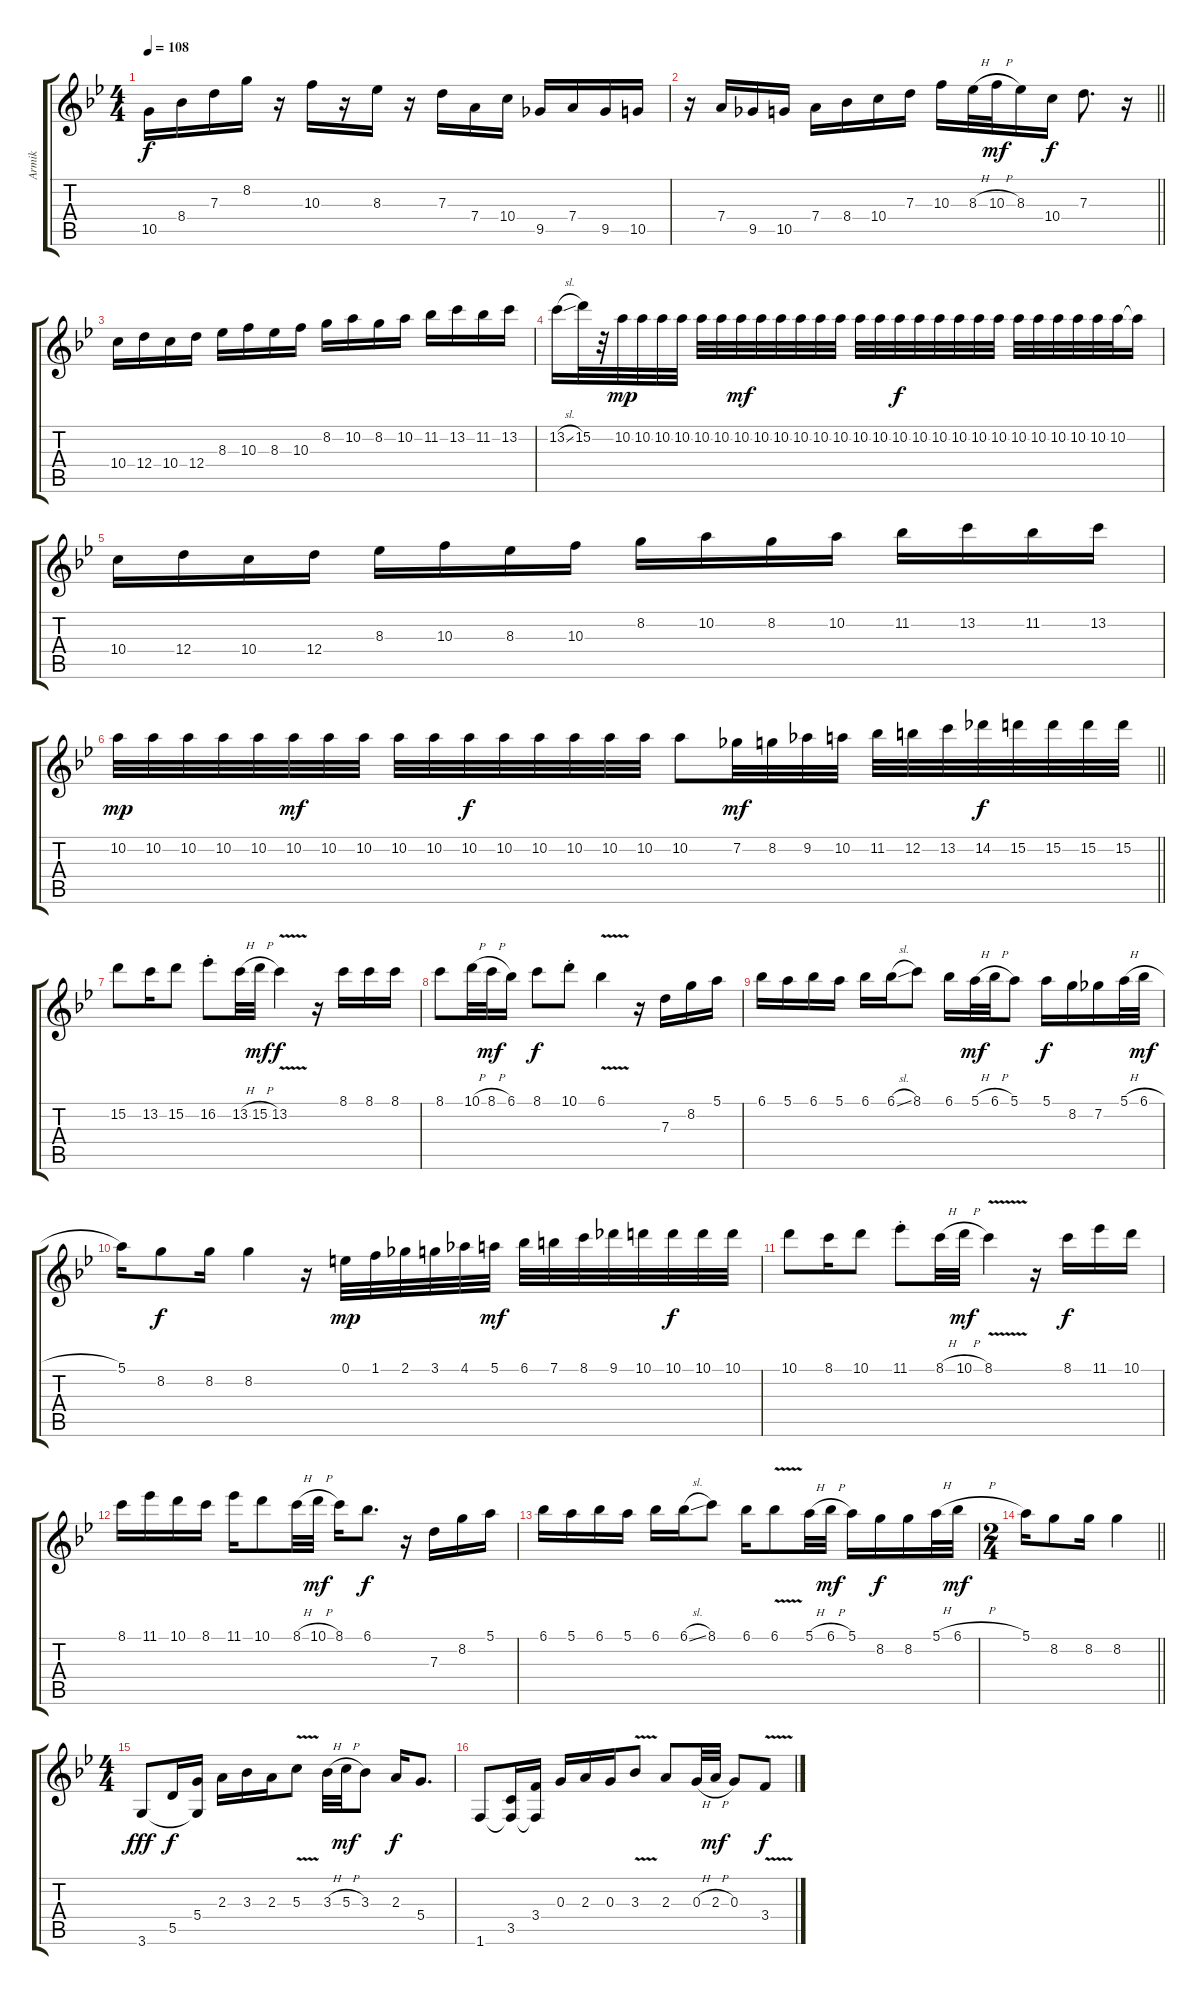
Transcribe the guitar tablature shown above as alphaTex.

\track ("Armik" "Armik") {instrument acousticguitarnylon}
\staff {score tabs}
\tuning (E4 B3 G3 D3 A2 E2) {hide}
\ts (4 4)
\tempo 108
\clef g2
\ks gminor
10.5.16{dy f} 8.4.16 7.3.16 8.2.16 r.16 10.3.16 r.16 8.3.16 r.16 7.3.16 7.4.16 10.4.16 9.5.16 7.4.16 9.5.16 10.5.16 |
\barLineRight lightlight
r.16 7.4.16 9.5.16 10.5.16 7.4.16 8.4.16 10.4.16 7.3.16 10.3.16 8.3{h}.32 10.3{h}.32{dy mf} 8.3.16 10.4.16{dy f} 7.3.8{d} r.16 |
\section ("" "")
10.4.16 12.4.16 10.4.16 12.4.16 8.3.16 10.3.16 8.3.16 10.3.16 8.2.16 10.2.16 8.2.16 10.2.16 11.2.16 13.2.16 11.2.16 13.2.16 |
13.2{sl}.16 15.2.32 r.32 10.2.32{dy mp} 10.2.32 10.2.32 10.2.32 10.2.32 10.2.32 10.2.32{dy mf} 10.2.32 10.2.32 10.2.32 10.2.32 10.2.32 10.2.32 10.2.32 10.2.32{dy f} 10.2.32 10.2.32 10.2.32 10.2.32 10.2.32 10.2.32 10.2.32 10.2.32 10.2.32 10.2.32 10.2.32 10.2{t}.16 |
10.4.16 12.4.16 10.4.16 12.4.16 8.3.16 10.3.16 8.3.16 10.3.16 8.2.16 10.2.16 8.2.16 10.2.16 11.2.16 13.2.16 11.2.16 13.2.16 |
\barLineRight lightlight
10.2.32{dy mp} 10.2.32 10.2.32 10.2.32 10.2.32 10.2.32{dy mf} 10.2.32 10.2.32 10.2.32 10.2.32 10.2.32{dy f} 10.2.32 10.2.32 10.2.32 10.2.32 10.2.32 10.2.8 7.2.32{dy mf} 8.2.32 9.2.32 10.2.32 11.2.32 12.2.32 13.2.32 14.2.32{dy f} 15.2.32 15.2.32 15.2.32 15.2.32 |
\section ("" "")
15.2.8 13.2.16 15.2.8 16.2{st}.8 13.2{h}.32 15.2{h}.32{dy mf} 13.2{v}.4{dy f} r.16 8.1.16 8.1.16 8.1.16 |
8.1.8 10.1{h}.32 8.1{h}.32{dy mf} 6.1.16 8.1.8{dy f} 10.1{st}.8 6.1{v}.4 r.16 7.3.16 8.2.16 5.1.16 |
6.1.16 5.1.16 6.1.16 5.1.16 6.1.16 6.1{sl}.16 8.1.8 6.1.16 5.1{h}.32{dy mf} 6.1{h}.32 5.1.8 5.1.16{dy f} 8.2.16 7.2.16 5.1{h}.32 6.1{h}.32{dy mf} |
5.1.16 8.2.8{dy f} 8.2.16 8.2.4 r.16 0.1.32{dy mp} 1.1.32 2.1.32 3.1.32 4.1.32 5.1.32{dy mf} 6.1.32 7.1.32 8.1.32 9.1.32 10.1.32 10.1.32{dy f} 10.1.32 10.1.32 |
10.1.8 8.1.16 10.1.8 11.1{st}.8 8.1{h}.32 10.1{h}.32{dy mf} 8.1{v}.4 r.16 8.1.16{dy f} 11.1.16 10.1.16 |
8.1.16 11.1.16 10.1.16 8.1.16 11.1.16 10.1.8 8.1{h}.32 10.1{h}.32{dy mf} 8.1.16 6.1.8{d dy f} r.16 7.3.16 8.2.16 5.1.16 |
6.1.16 5.1.16 6.1.16 5.1.16 6.1.16 6.1{sl}.16 8.1.8 6.1.16 6.1{v}.8 5.1{h}.32 6.1{h}.32{dy mf} 5.1.16 8.2.16{dy f} 8.2.16 5.1{h}.32 6.1{h}.32{dy mf} |
\ts (2 4)
\barLineRight lightlight
5.1.16 8.2.8 8.2.16 8.2.4 |
\ts (4 4)
\section ("" "")
3.6.8{dy fff} 5.5.16{dy f} (5.4 3.6{t}).16 2.3.16 3.3.16 2.3.16 5.3{v}.8 3.3{h}.32 5.3{h}.32{dy mf} 3.3.8 2.3.16{dy f} 5.4.8{d} |
1.6.8 (3.5 1.6{t}).16 (3.4 1.6{t}).16 0.3.16 2.3.16 0.3.16 3.3{v}.8 2.3.8 0.3{h}.32 2.3{h}.32{dy mf} 0.3.8 3.4{v sl}.8{dy f}
